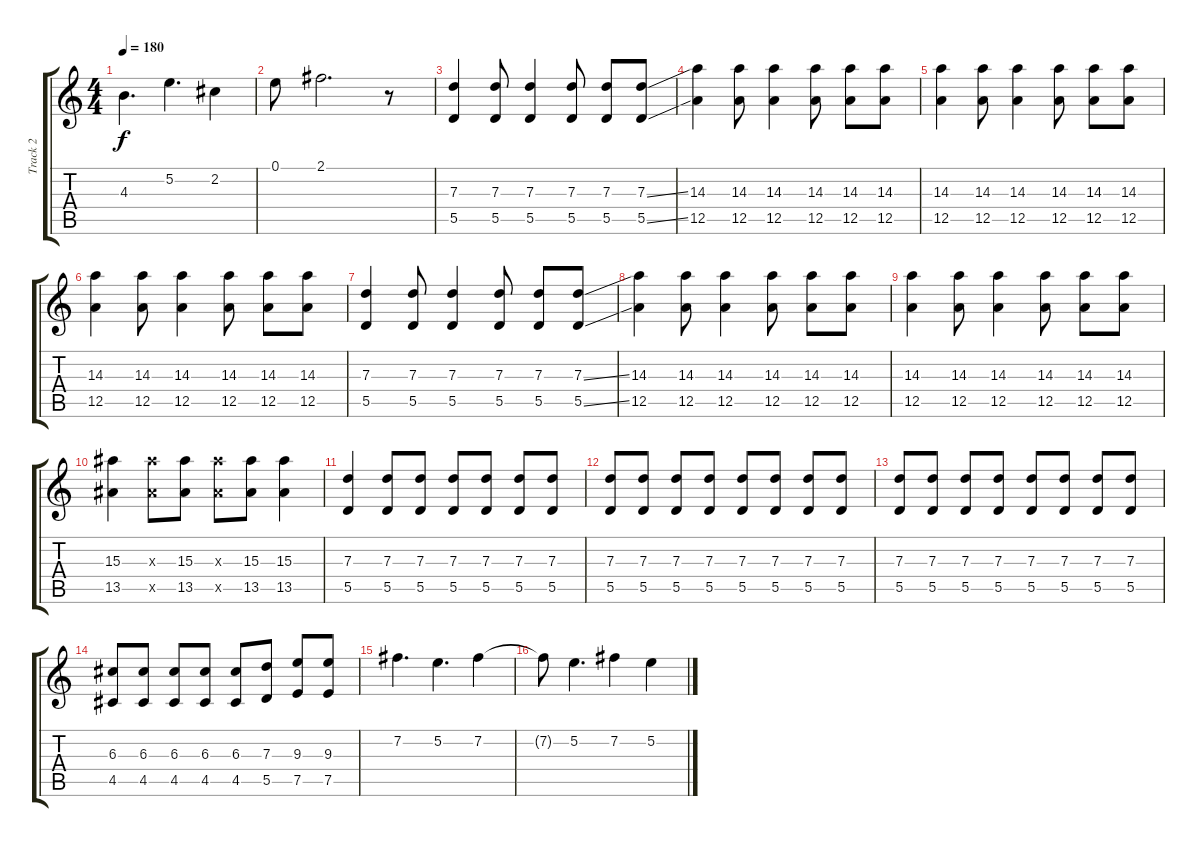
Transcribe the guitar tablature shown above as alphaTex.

\track ("Track 2" "Track 2") {instrument distortionguitar}
\staff {score tabs}
\tuning (E4 B3 G3 D3 A2 E2) {hide}
\ts (4 4)
\tempo 180
\clef g2
\ks c
4.3.4{d dy f} 5.2.4{d} 2.2.4 |
0.1.8 2.1.2{d} r.8 |
(7.3 5.5).4 (7.3 5.5).8 (7.3 5.5).4 (7.3 5.5).8 (7.3 5.5).8 (7.3{ss} 5.5{ss}).8 |
(14.3 12.5).4 (14.3 12.5).8 (14.3 12.5).4 (14.3 12.5).8 (14.3 12.5).8 (14.3 12.5).8 |
(14.3 12.5).4 (14.3 12.5).8 (14.3 12.5).4 (14.3 12.5).8 (14.3 12.5).8 (14.3 12.5).8 |
(14.3 12.5).4 (14.3 12.5).8 (14.3 12.5).4 (14.3 12.5).8 (14.3 12.5).8 (14.3 12.5).8 |
(7.3 5.5).4 (7.3 5.5).8 (7.3 5.5).4 (7.3 5.5).8 (7.3 5.5).8 (7.3{ss} 5.5{ss}).8 |
(14.3 12.5).4 (14.3 12.5).8 (14.3 12.5).4 (14.3 12.5).8 (14.3 12.5).8 (14.3 12.5).8 |
(14.3 12.5).4 (14.3 12.5).8 (14.3 12.5).4 (14.3 12.5).8 (14.3 12.5).8 (14.3 12.5).8 |
(15.3 13.5).4 (15.3{x} 13.5{x}).8 (15.3 13.5).8 (15.3{x} 13.5{x}).8 (15.3 13.5).8 (15.3 13.5).4 |
(7.3 5.5).4 (7.3 5.5).8 (7.3 5.5).8 (7.3 5.5).8 (7.3 5.5).8 (7.3 5.5).8 (7.3 5.5).8 |
(7.3 5.5).8 (7.3 5.5).8 (7.3 5.5).8 (7.3 5.5).8 (7.3 5.5).8 (7.3 5.5).8 (7.3 5.5).8 (7.3 5.5).8 |
(7.3 5.5).8 (7.3 5.5).8 (7.3 5.5).8 (7.3 5.5).8 (7.3 5.5).8 (7.3 5.5).8 (7.3 5.5).8 (7.3 5.5).8 |
(6.3 4.5).8 (6.3 4.5).8 (6.3 4.5).8 (6.3 4.5).8 (6.3 4.5).8 (7.3 5.5).8 (9.3 7.5).8 (9.3 7.5).8 |
7.2.4{d} 5.2.4{d} 7.2.4 |
7.2{t}.8 5.2.4{d} 7.2.4 5.2.4
